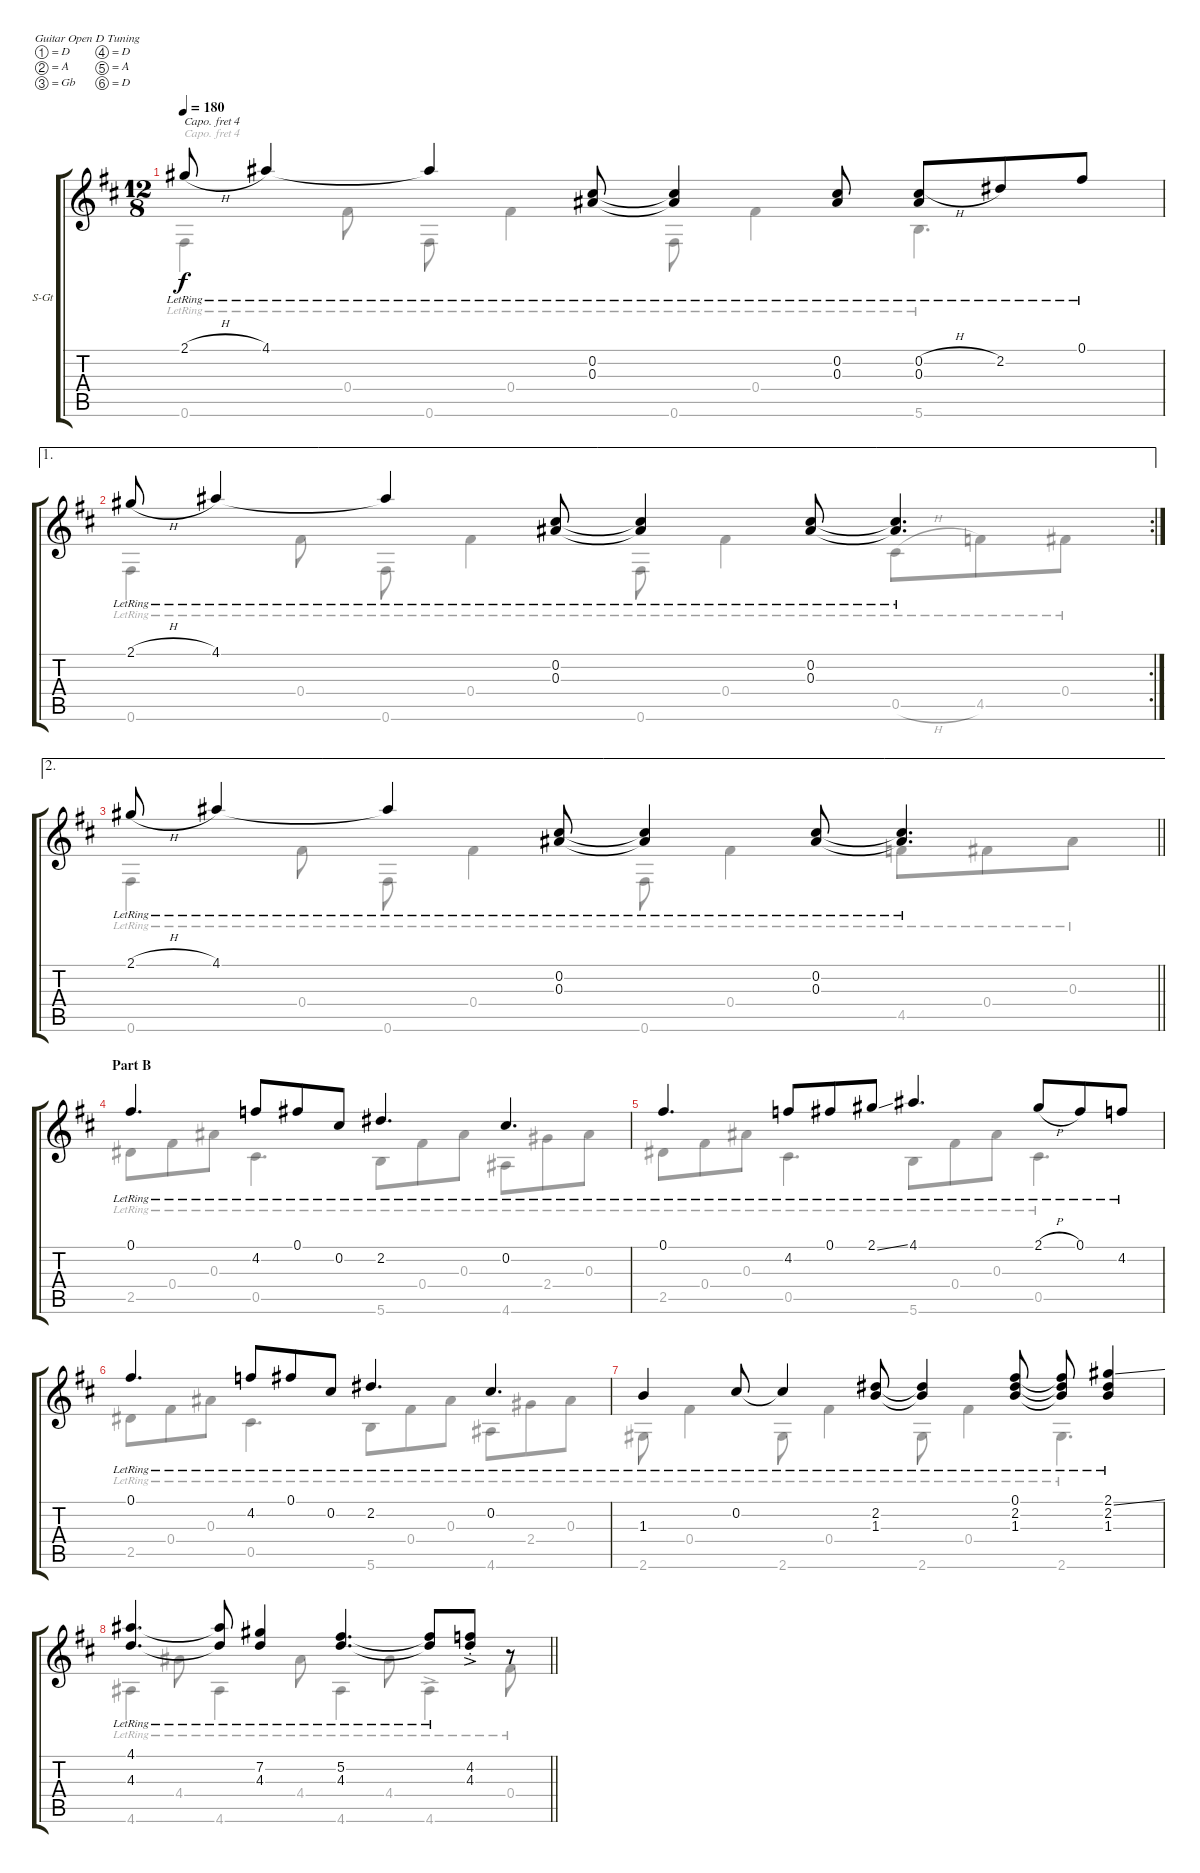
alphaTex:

\bracketExtendMode groupsimilarinstruments
\firstSystemTrackNameOrientation horizontal
\otherSystemsTrackNameOrientation horizontal
\track ("Guitar" "S-Gt") {instrument acousticguitarsteel}
\staff {score tabs}
\capo 4
\tuning (D4 A3 Gb3 D3 A2 D2)
\voice
\ts (12 8)
\tempo 180
\clef g2
\ks d
2.1{h lr}.8{dy f} 4.1{lr}.4 4.1{lr t}.4 (0.2{lr} 0.3{lr}).8 (0.2{lr t} 0.3{lr t}).4 (0.2{lr} 0.3{lr}).8 (0.2{h lr} 0.3{lr}).8 2.2{lr}.8 0.1{lr}.8 |
\ae 1
\rc 2
2.1{h lr}.8 4.1{lr}.4 4.1{lr t}.4 (0.2{lr} 0.3{lr}).8 (0.2{lr t} 0.3{lr t}).4 (0.2{lr} 0.3{lr}).8 (0.2{lr t} 0.3{lr t}).4{d} |
\ae 2
\barLineRight lightlight
2.1{h lr}.8 4.1{lr}.4 4.1{lr t}.4 (0.2{lr} 0.3{lr}).8 (0.2{lr t} 0.3{lr t}).4 (0.2{lr} 0.3{lr}).8 (0.2{lr t} 0.3{lr t}).4{d} |
\section ("" "Part B")
0.1{lr}.4{d} 4.2{lr}.8 0.1{lr}.8 0.2{lr}.8 2.2{lr}.4{d} 0.2{lr}.4{d} |
0.1{lr}.4{d} 4.2{lr}.8 0.1{lr}.8 2.1{ss lr}.8 4.1{lr}.4{d} 2.1{h lr}.8 0.1{lr}.8 4.2{lr}.8 |
0.1{lr}.4{d} 4.2{lr}.8 0.1{lr}.8 0.2{lr}.8 2.2{lr}.4{d} 0.2{lr}.4{d} |
1.3{lr}.4 0.2{lr}.8 0.2{lr t}.4 (2.2{lr} 1.3{lr}).8 (2.2{lr t} 1.3{lr t}).4 (0.1{lr} 2.2{lr} 1.3{lr}).8 (0.1{lr t} 2.2{lr t} 1.3{lr t}).8 (2.1{ss lr} 2.2{lr} 1.3{lr}).4 |
\barLineRight lightlight
(4.1{lr} 4.3{lr}).4{d} (4.1{lr t} 4.3{lr t}).8 (7.2{lr} 4.3{lr}).4 (5.2{lr} 4.3{lr}).4{d} (5.2{lr t} 4.3{lr t}).8 (4.2{ac st} 4.3{ac st}).8 r.8
\voice
\clef g2
\ottava regular
\simile none
\ks d
0.6{lr}.4{dy f} 0.4{lr}.8 0.6{lr}.8 0.4{lr}.4 0.6{lr}.8 0.4{lr}.4 5.6{lr}.4{d} |
0.6{lr}.4 0.4{lr}.8 0.6{lr}.8 0.4{lr}.4 0.6{lr}.8 0.4{lr}.4 0.5{h lr}.8 4.5{lr}.8 0.4{lr}.8 |
\barLineRight lightlight
0.6{lr}.4 0.4{lr}.8 0.6{lr}.8 0.4{lr}.4 0.6{lr}.8 0.4{lr}.4 4.5{lr}.8 0.4{lr}.8 0.3{lr}.8 |
2.5{lr}.8 0.4{lr}.8 0.3{lr}.8 0.5{lr}.4{d} 5.6{lr}.8 0.4{lr}.8 0.3{lr}.8 4.6{lr}.8 2.4{lr}.8 0.3{lr}.8 |
2.5{lr}.8 0.4{lr}.8 0.3{lr}.8 0.5{lr}.4{d} 5.6{lr}.8 0.4{lr}.8 0.3{lr}.8 0.5{lr}.4{d} |
2.5{lr}.8 0.4{lr}.8 0.3{lr}.8 0.5{lr}.4{d} 5.6{lr}.8 0.4{lr}.8 0.3{lr}.8 4.6{lr}.8 2.4{lr}.8 0.3{lr}.8 |
2.6{lr}.8 0.4{lr}.4 2.6{lr}.8 0.4{lr}.4 2.6{lr}.8 0.4{lr}.4 2.6{lr}.4{d} |
\barLineRight lightlight
4.6{lr}.4 4.4{lr}.8 4.6{lr}.4 4.4{lr}.8 4.6{lr}.4 4.4{lr}.8 4.6{ac lr}.4 0.4{lr}.8
